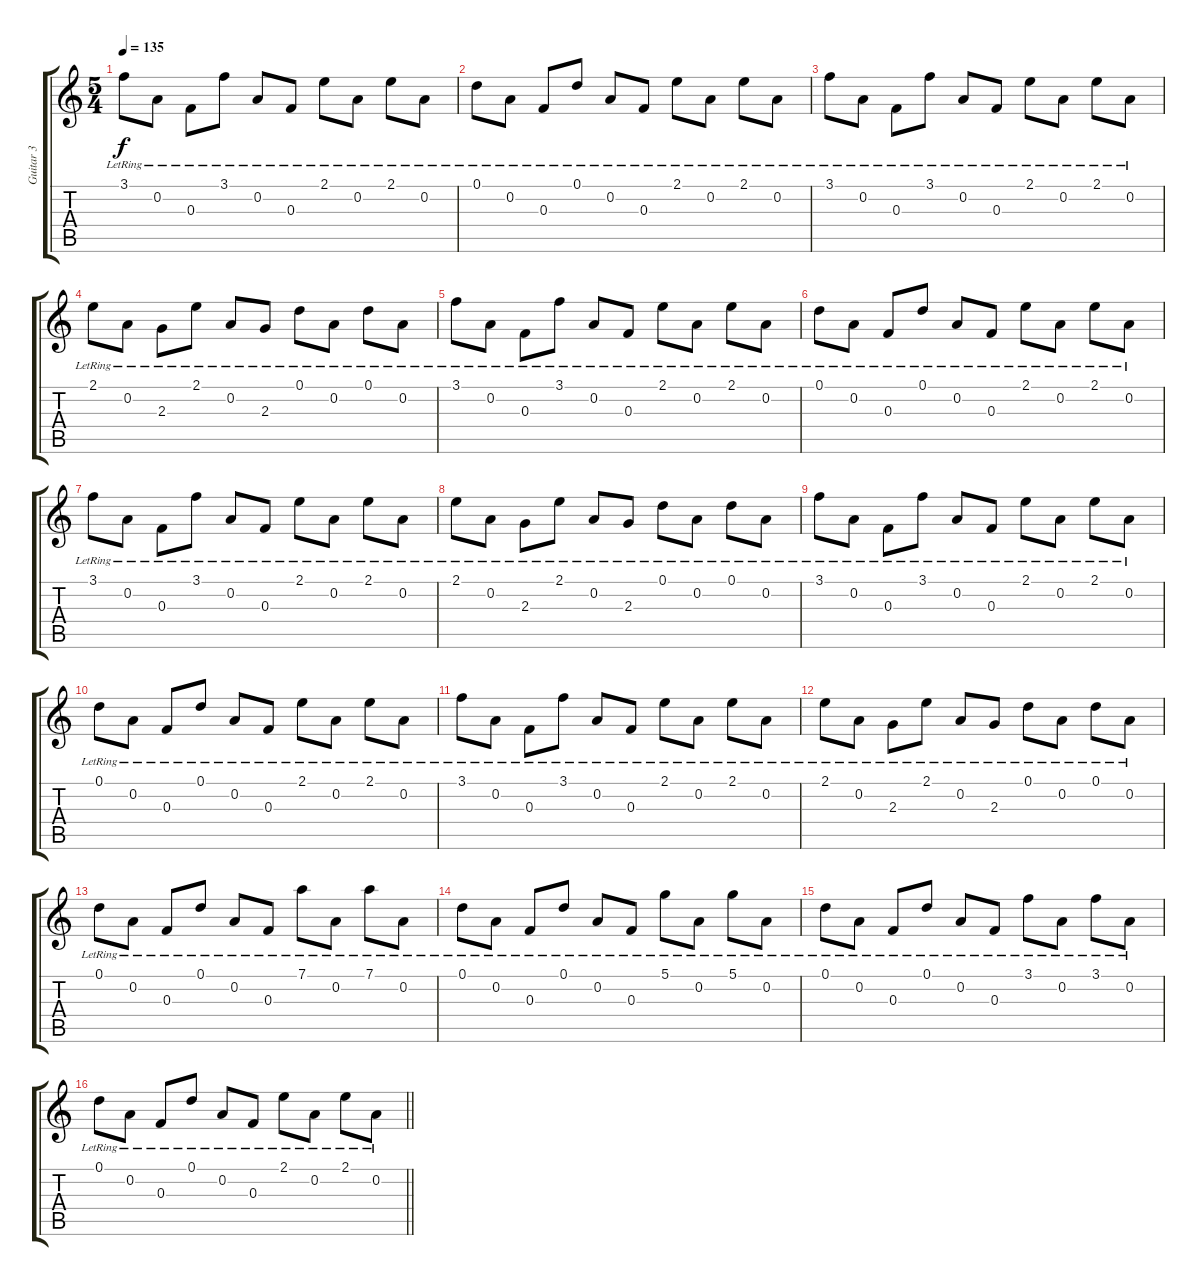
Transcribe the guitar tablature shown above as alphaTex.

\track ("Guitar 3" "Guitar 3") {instrument distortionguitar}
\staff {score tabs}
\tuning (D4 A3 F3 C3 G2 D2) {hide}
\ts (5 4)
\tempo 135
\clef g2
\ks c
3.1{lr}.8{dy f} 0.2{lr}.8 0.3{lr}.8 3.1{lr}.8 0.2{lr}.8 0.3{lr}.8 2.1{lr}.8 0.2{lr}.8 2.1{lr}.8 0.2{lr}.8 |
0.1{lr}.8 0.2{lr}.8 0.3{lr}.8 0.1{lr}.8 0.2{lr}.8 0.3{lr}.8 2.1{lr}.8 0.2{lr}.8 2.1{lr}.8 0.2{lr}.8 |
3.1{lr}.8 0.2{lr}.8 0.3{lr}.8 3.1{lr}.8 0.2{lr}.8 0.3{lr}.8 2.1{lr}.8 0.2{lr}.8 2.1{lr}.8 0.2{lr}.8 |
2.1{lr}.8 0.2{lr}.8 2.3{lr}.8 2.1{lr}.8 0.2{lr}.8 2.3{lr}.8 0.1{lr}.8 0.2{lr}.8 0.1{lr}.8 0.2{lr}.8 |
3.1{lr}.8 0.2{lr}.8 0.3{lr}.8 3.1{lr}.8 0.2{lr}.8 0.3{lr}.8 2.1{lr}.8 0.2{lr}.8 2.1{lr}.8 0.2{lr}.8 |
0.1{lr}.8 0.2{lr}.8 0.3{lr}.8 0.1{lr}.8 0.2{lr}.8 0.3{lr}.8 2.1{lr}.8 0.2{lr}.8 2.1{lr}.8 0.2{lr}.8 |
3.1{lr}.8 0.2{lr}.8 0.3{lr}.8 3.1{lr}.8 0.2{lr}.8 0.3{lr}.8 2.1{lr}.8 0.2{lr}.8 2.1{lr}.8 0.2{lr}.8 |
2.1{lr}.8 0.2{lr}.8 2.3{lr}.8 2.1{lr}.8 0.2{lr}.8 2.3{lr}.8 0.1{lr}.8 0.2{lr}.8 0.1{lr}.8 0.2{lr}.8 |
3.1{lr}.8 0.2{lr}.8 0.3{lr}.8 3.1{lr}.8 0.2{lr}.8 0.3{lr}.8 2.1{lr}.8 0.2{lr}.8 2.1{lr}.8 0.2{lr}.8 |
0.1{lr}.8 0.2{lr}.8 0.3{lr}.8 0.1{lr}.8 0.2{lr}.8 0.3{lr}.8 2.1{lr}.8 0.2{lr}.8 2.1{lr}.8 0.2{lr}.8 |
3.1{lr}.8 0.2{lr}.8 0.3{lr}.8 3.1{lr}.8 0.2{lr}.8 0.3{lr}.8 2.1{lr}.8 0.2{lr}.8 2.1{lr}.8 0.2{lr}.8 |
2.1{lr}.8 0.2{lr}.8 2.3{lr}.8 2.1{lr}.8 0.2{lr}.8 2.3{lr}.8 0.1{lr}.8 0.2{lr}.8 0.1{lr}.8 0.2{lr}.8 |
0.1{lr}.8 0.2{lr}.8 0.3{lr}.8 0.1{lr}.8 0.2{lr}.8 0.3{lr}.8 7.1{lr}.8 0.2{lr}.8 7.1{lr}.8 0.2{lr}.8 |
0.1{lr}.8 0.2{lr}.8 0.3{lr}.8 0.1{lr}.8 0.2{lr}.8 0.3{lr}.8 5.1{lr}.8 0.2{lr}.8 5.1{lr}.8 0.2{lr}.8 |
0.1{lr}.8 0.2{lr}.8 0.3{lr}.8 0.1{lr}.8 0.2{lr}.8 0.3{lr}.8 3.1{lr}.8 0.2{lr}.8 3.1{lr}.8 0.2{lr}.8 |
\barLineRight lightlight
0.1{lr}.8 0.2{lr}.8 0.3{lr}.8 0.1{lr}.8 0.2{lr}.8 0.3{lr}.8 2.1{lr}.8 0.2{lr}.8 2.1{lr}.8 0.2{lr}.8
